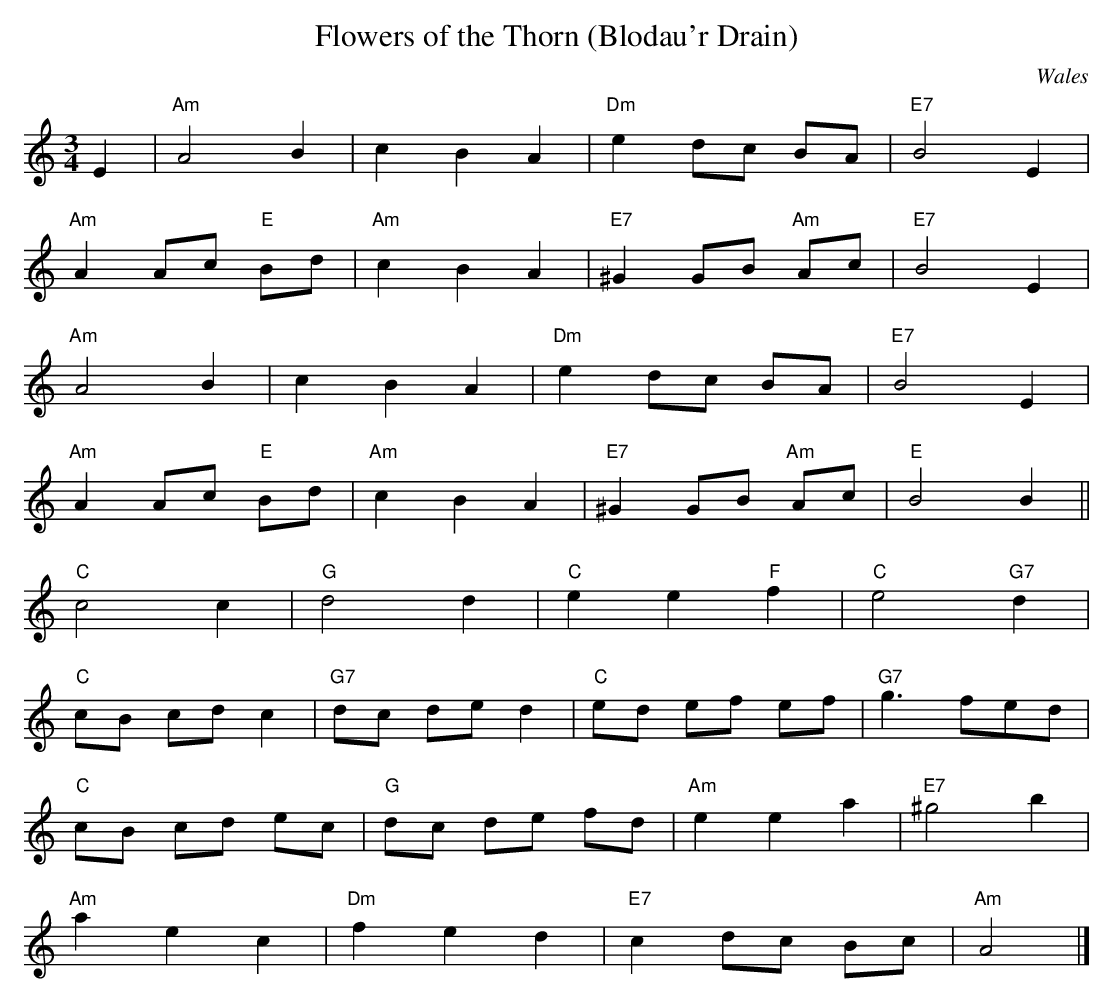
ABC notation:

X:1
T: Flowers of the Thorn (Blodau'r Drain)
C: Wales
M: 3/4
L: 1/8
K: Am
E2 | "Am"A4 B2 | c2 B2 A2 |"Dm" e2 dc BA | "E7"B4 E2|
 "Am"A2 Ac "E"Bd | "Am"c2 B2 A2 | "E7"^G2 GB "Am"Ac | "E7"B4  E2|
  "Am"A4 B2 | c2 B2 A2 |"Dm" e2 dc BA | "E7"B4 E2|
 "Am"A2 Ac "E"Bd | "Am"c2 B2 A2 | "E7"^G2 GB "Am"Ac | "E"B4 B2||
"C" c4 c2 | "G"d4 d2 | "C"e2 e2 "F"f2 | "C"e4 "G7"d2|
 "C"cB cd c2 | "G7"dc de d2 | "C"ed ef ef | "G7"g3 fed |
 "C"cB cd ec | "G"dc de fd | "Am"e2 e2 a2 | "E7"^g4 b2|
 "Am"a2 e2 c2 | "Dm"f2 e2 d2 | "E7"c2 dc Bc | "Am"A4 |]
